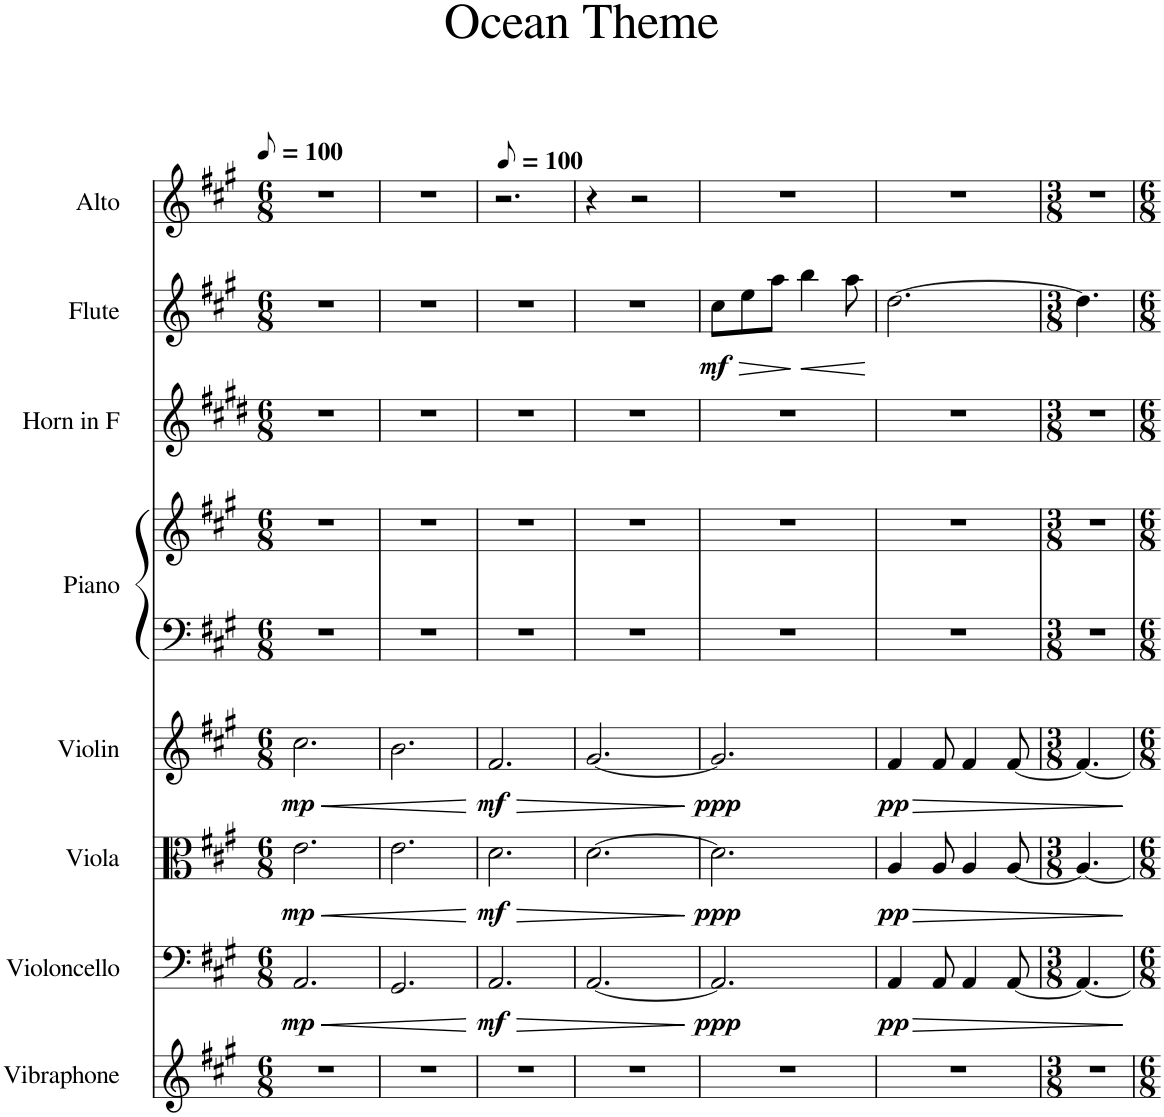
**kern	**kern	**dynam	**kern	**dynam	**kern	**dynam	**kern	**kern	**kern	**kern	**dynam	**kern
*part8	*part7	*part7	*part6	*part6	*part5	*part5	*part4	*part4	*part3	*part2	*part2	*part1
*staff9	*staff8	*staff8	*staff7	*staff7	*staff6	*staff6	*staff5	*staff4	*staff3	*staff2	*staff2	*staff1
*I"Vibraphone	*I"Violoncello	*	*I"Viola	*	*I"Violin	*	*I"Piano	*	*I"Horn in F	*I"Flute	*	*I"Alto
*I'Vib.	*I'Vc.	*	*I'Vla.	*	*I'Vln.	*	*I'Pno.	*	*	*I'Fl.	*	*I'A.
*clefG2	*clefF4	*	*clefC3	*	*clefG2	*	*clefF4	*clefG2	*clefG2	*clefG2	*	*clefG2
*	*	*	*	*	*	*	*	*	*Trd4c7	*	*	*
*k[f#c#g#]	*k[f#c#g#]	*	*k[f#c#g#]	*	*k[f#c#g#]	*	*k[f#c#g#]	*k[f#c#g#]	*k[f#c#g#d#]	*k[f#c#g#]	*	*k[f#c#g#]
*M6/8	*M6/8	*	*M6/8	*	*M6/8	*	*M6/8	*M6/8	*M6/8	*M6/8	*	*M6/8
*MM50	*MM50	*	*MM50	*	*MM50	*	*MM50	*MM50	*MM50	*MM50	*	*MM50
=1	=1	=1	=1	=1	=1	=1	=1	=1	=1	=1	=1	=1
!	!	!LO:HP:b	!	!LO:HP:b	!	!LO:HP:b	!	!	!	!	!	!
!	!	!LO:DY:n=1:b	!	!LO:DY:n=1:b	!	!LO:DY:n=1:b	!	!	!	!	!	!
2.r	2.AA/	< mp	2.e\	< mp	2.cc#\	< mp	2.r	2.r	2.r	2.r	.	2.r
=2	=2	=2	=2	=2	=2	=2	=2	=2	=2	=2	=2	=2
2.r	2.GG#/	.	2.e\	.	2.b\	.	2.r	2.r	2.r	2.r	.	2.r
.	.	[	.	[	.	[	.	.	.	.	.	.
=3	=3	=3	=3	=3	=3	=3	=3	=3	=3	=3	=3	=3
*	*	*	*	*	*	*	*	*	*	*	*	*MM50
!	!	!LO:HP:b	!	!LO:HP:b	!	!LO:HP:b	!	!	!	!	!	!
!	!	!LO:DY:n=1:b	!	!LO:DY:n=1:b	!	!LO:DY:n=1:b	!	!	!	!	!	!
2.r	2.AA/	> mf	2.d\	> mf	2.f#/	> mf	2.r	2.r	2.r	2.r	.	2.r
=4	=4	=4	=4	=4	=4	=4	=4	=4	=4	=4	=4	=4
2.r	[2.AA/	.	[2.d\	.	[2.g#/	.	2.r	2.r	2.r	2.r	.	4r
.	.	.	.	.	.	.	.	.	.	.	.	2r
.	.	]	.	]	.	]	.	.	.	.	.	.
=5	=5	=5	=5	=5	=5	=5	=5	=5	=5	=5	=5	=5
!	!	!LO:DY:b	!	!LO:DY:b	!	!LO:DY:b	!	!	!	!	!LO:HP:b	!
!	!	!	!	!	!	!	!	!	!	!	!LO:DY:n=1:b	!
2.r	2.AA/]	ppp	2.d\]	ppp	2.g#/]	ppp	2.r	2.r	2.r	8cc#\L	> mf	2.r
.	.	.	.	.	.	.	.	.	.	8ee\	.	.
.	.	.	.	.	.	.	.	.	.	8aa\J	.	.
!	!	!	!	!	!	!	!	!	!	!	!LO:HP:n=1:b	!
.	.	.	.	.	.	.	.	.	.	4bb\	] <	.
.	.	.	.	.	.	.	.	.	.	8aa\	.	.
.	.	.	.	.	.	.	.	.	.	.	[	.
=6	=6	=6	=6	=6	=6	=6	=6	=6	=6	=6	=6	=6
!	!	!LO:HP:b	!	!LO:HP:b	!	!LO:HP:b	!	!	!	!	!	!
!	!	!LO:DY:n=1:b	!	!LO:DY:n=1:b	!	!LO:DY:n=1:b	!	!	!	!	!	!
2.r	4AA/	> pp	4A/	> pp	4f#/	> pp	2.r	2.r	2.r	[2.dd\	.	2.r
.	8AA/	.	8A/	.	8f#/	.	.	.	.	.	.	.
.	4AA/	.	4A/	.	4f#/	.	.	.	.	.	.	.
.	[8AA/	.	[8A/	.	[8f#/	.	.	.	.	.	.	.
=7	=7	=7	=7	=7	=7	=7	=7	=7	=7	=7	=7	=7
*M3/8	*M3/8	*	*M3/8	*	*M3/8	*	*M3/8	*M3/8	*M3/8	*M3/8	*	*M3/8
4.r	4.AA/_	.	4.A/_	.	4.f#/_	.	4.r	4.r	4.r	4.dd\]	.	4.r
.	.	]	.	]	.	]	.	.	.	.	.	.
=	=	=	=	=	=	=	=	=	=	=	=	=
*-	*-	*-	*-	*-	*-	*-	*-	*-	*-	*-	*-	*-
